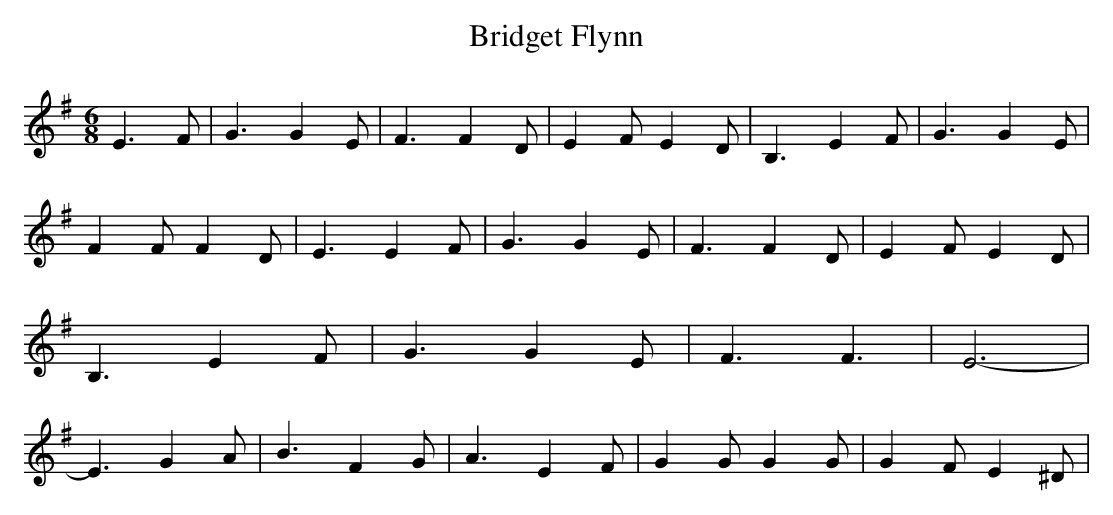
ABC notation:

X:1
T:Bridget Flynn
M:6/8
L:1/4
K:G
 E3/2 F/2| G3/2 G E/2| F3/2 F D/2| E F/2 E D/2| B,3/2 E F/2| G3/2 G E/2|\
 F F/2 F D/2| E3/2 E F/2| G3/2 G E/2| F3/2 F D/2| E F/2 E D/2| B,3/2 E F/2|\
 G3/2 G E/2| F3/2 F3/2| E3-| E3/2 G A/2| B3/2 F G/2| A3/2 E F/2| G G/2 G G/2|\
 G F/2 E ^D/2|
